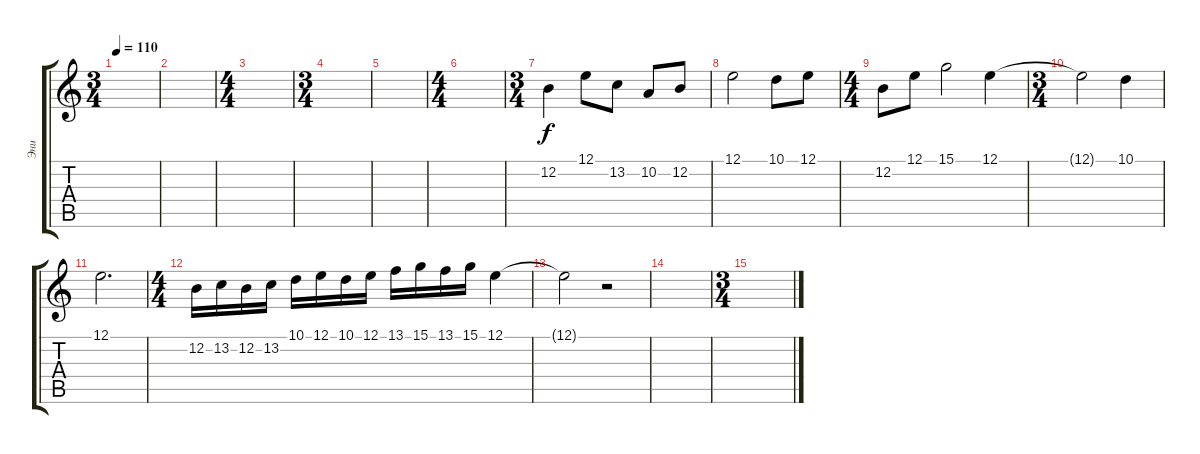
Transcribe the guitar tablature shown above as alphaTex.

\track ("Эни" "Эни") {instrument flute}
\staff {score tabs}
\tuning (E4 B3 G3 D3 A2 E2) {hide}
\ts (3 4)
\tempo 110
\clef g2
\ks c
|
|
\ts (4 4)
|
\ts (3 4)
|
|
\ts (4 4)
|
\ts (3 4)
12.2.4 12.1.8 13.2.8 10.2.8 12.2.8 |
12.1.2 10.1.8 12.1.8 |
\ts (4 4)
12.2.8 12.1.8 15.1.2 12.1.4 |
\ts (3 4)
12.1{t}.2 10.1.4 |
12.1.2{d} |
\ts (4 4)
12.2.16 13.2.16 12.2.16 13.2.16 10.1.16 12.1.16 10.1.16 12.1.16 13.1.16 15.1.16 13.1.16 15.1.16 12.1.4 |
12.1{t}.2 r.2 |
|
\ts (3 4)
